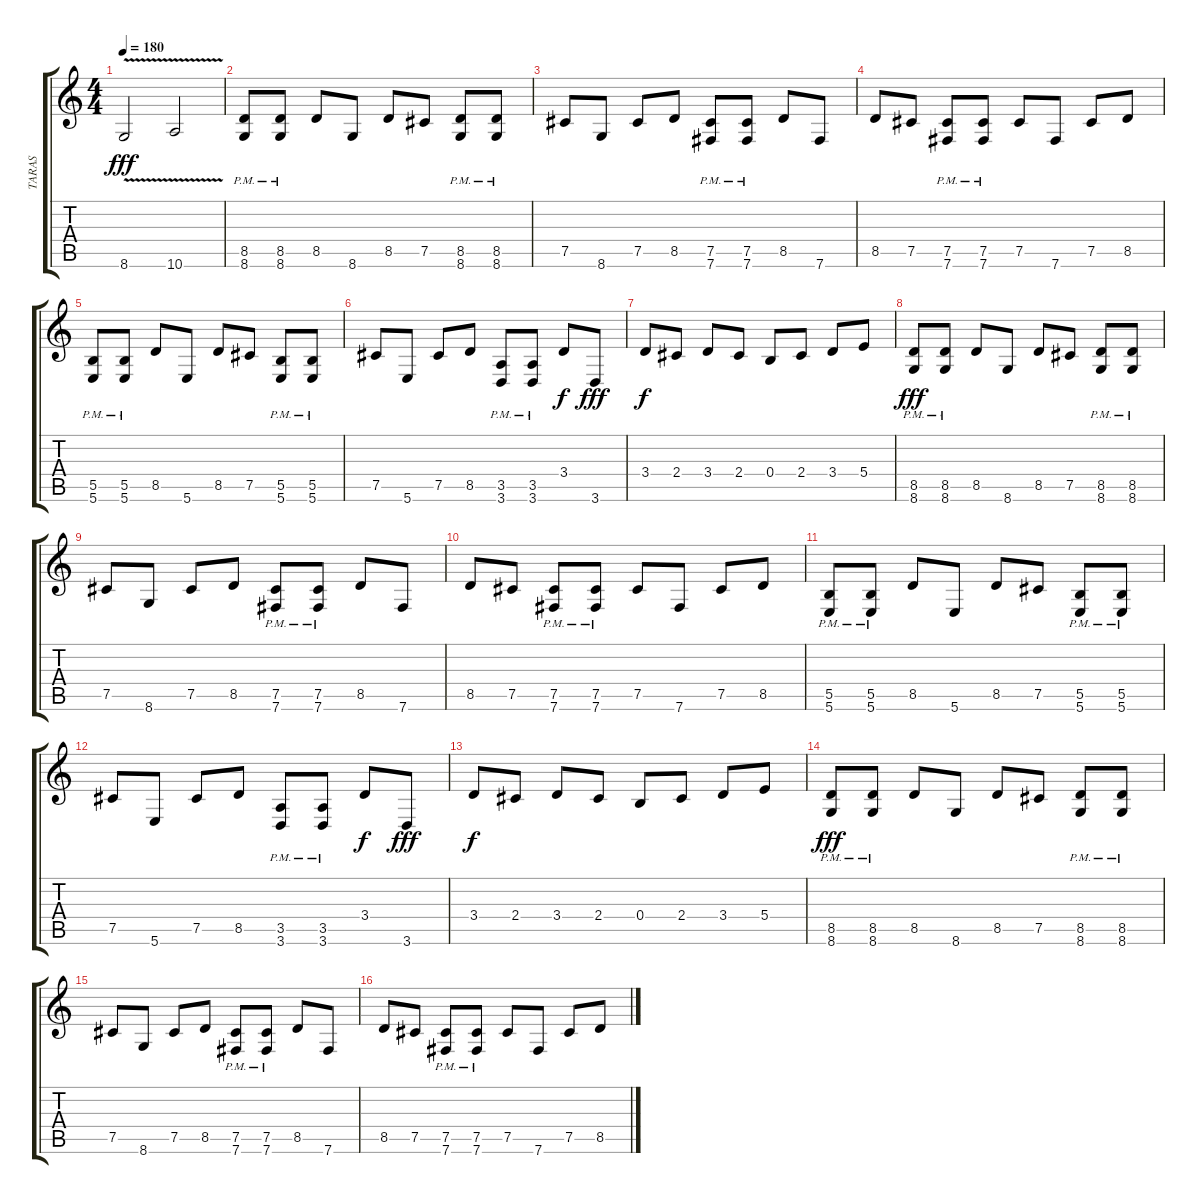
\track ("TARAS" "TARAS") {instrument distortionguitar}
\staff {score tabs}
\tuning (Db4 Ab3 E3 B2 Gb2 B1) {hide}
\ts (4 4)
\tempo 180
\clef g2
\ks c
8.6{v}.2{dy fff} 10.6{v}.2 |
(8.5{pm} 8.6{pm}).8 (8.5{pm} 8.6{pm}).8 8.5.8 8.6.8 8.5.8 7.5.8 (8.5{pm} 8.6{pm}).8 (8.5{pm} 8.6{pm}).8 |
7.5.8 8.6.8 7.5.8 8.5.8 (7.5{pm} 7.6{pm}).8 (7.5{pm} 7.6{pm}).8 8.5.8 7.6.8 |
8.5.8 7.5.8 (7.5{pm} 7.6{pm}).8 (7.5{pm} 7.6{pm}).8 7.5.8 7.6.8 7.5.8 8.5.8 |
(5.5{pm} 5.6{pm}).8 (5.5{pm} 5.6{pm}).8 8.5.8 5.6.8 8.5.8 7.5.8 (5.5{pm} 5.6{pm}).8 (5.5{pm} 5.6{pm}).8 |
7.5.8 5.6.8 7.5.8 8.5.8 (3.5{pm} 3.6{pm}).8 (3.5{pm} 3.6{pm}).8 3.4.8{dy f} 3.6.8{dy fff} |
3.4.8{dy f} 2.4.8 3.4.8 2.4.8 0.4.8 2.4.8 3.4.8 5.4.8 |
(8.5{pm} 8.6{pm}).8{dy fff} (8.5{pm} 8.6{pm}).8 8.5.8 8.6.8 8.5.8 7.5.8 (8.5{pm} 8.6{pm}).8 (8.5{pm} 8.6{pm}).8 |
7.5.8 8.6.8 7.5.8 8.5.8 (7.5{pm} 7.6{pm}).8 (7.5{pm} 7.6{pm}).8 8.5.8 7.6.8 |
8.5.8 7.5.8 (7.5{pm} 7.6{pm}).8 (7.5{pm} 7.6{pm}).8 7.5.8 7.6.8 7.5.8 8.5.8 |
(5.5{pm} 5.6{pm}).8 (5.5{pm} 5.6{pm}).8 8.5.8 5.6.8 8.5.8 7.5.8 (5.5{pm} 5.6{pm}).8 (5.5{pm} 5.6{pm}).8 |
7.5.8 5.6.8 7.5.8 8.5.8 (3.5{pm} 3.6{pm}).8 (3.5{pm} 3.6{pm}).8 3.4.8{dy f} 3.6.8{dy fff} |
3.4.8{dy f} 2.4.8 3.4.8 2.4.8 0.4.8 2.4.8 3.4.8 5.4.8 |
(8.5{pm} 8.6{pm}).8{dy fff} (8.5{pm} 8.6{pm}).8 8.5.8 8.6.8 8.5.8 7.5.8 (8.5{pm} 8.6{pm}).8 (8.5{pm} 8.6{pm}).8 |
7.5.8 8.6.8 7.5.8 8.5.8 (7.5{pm} 7.6{pm}).8 (7.5{pm} 7.6{pm}).8 8.5.8 7.6.8 |
8.5.8 7.5.8 (7.5{pm} 7.6{pm}).8 (7.5{pm} 7.6{pm}).8 7.5.8 7.6.8 7.5.8 8.5.8
